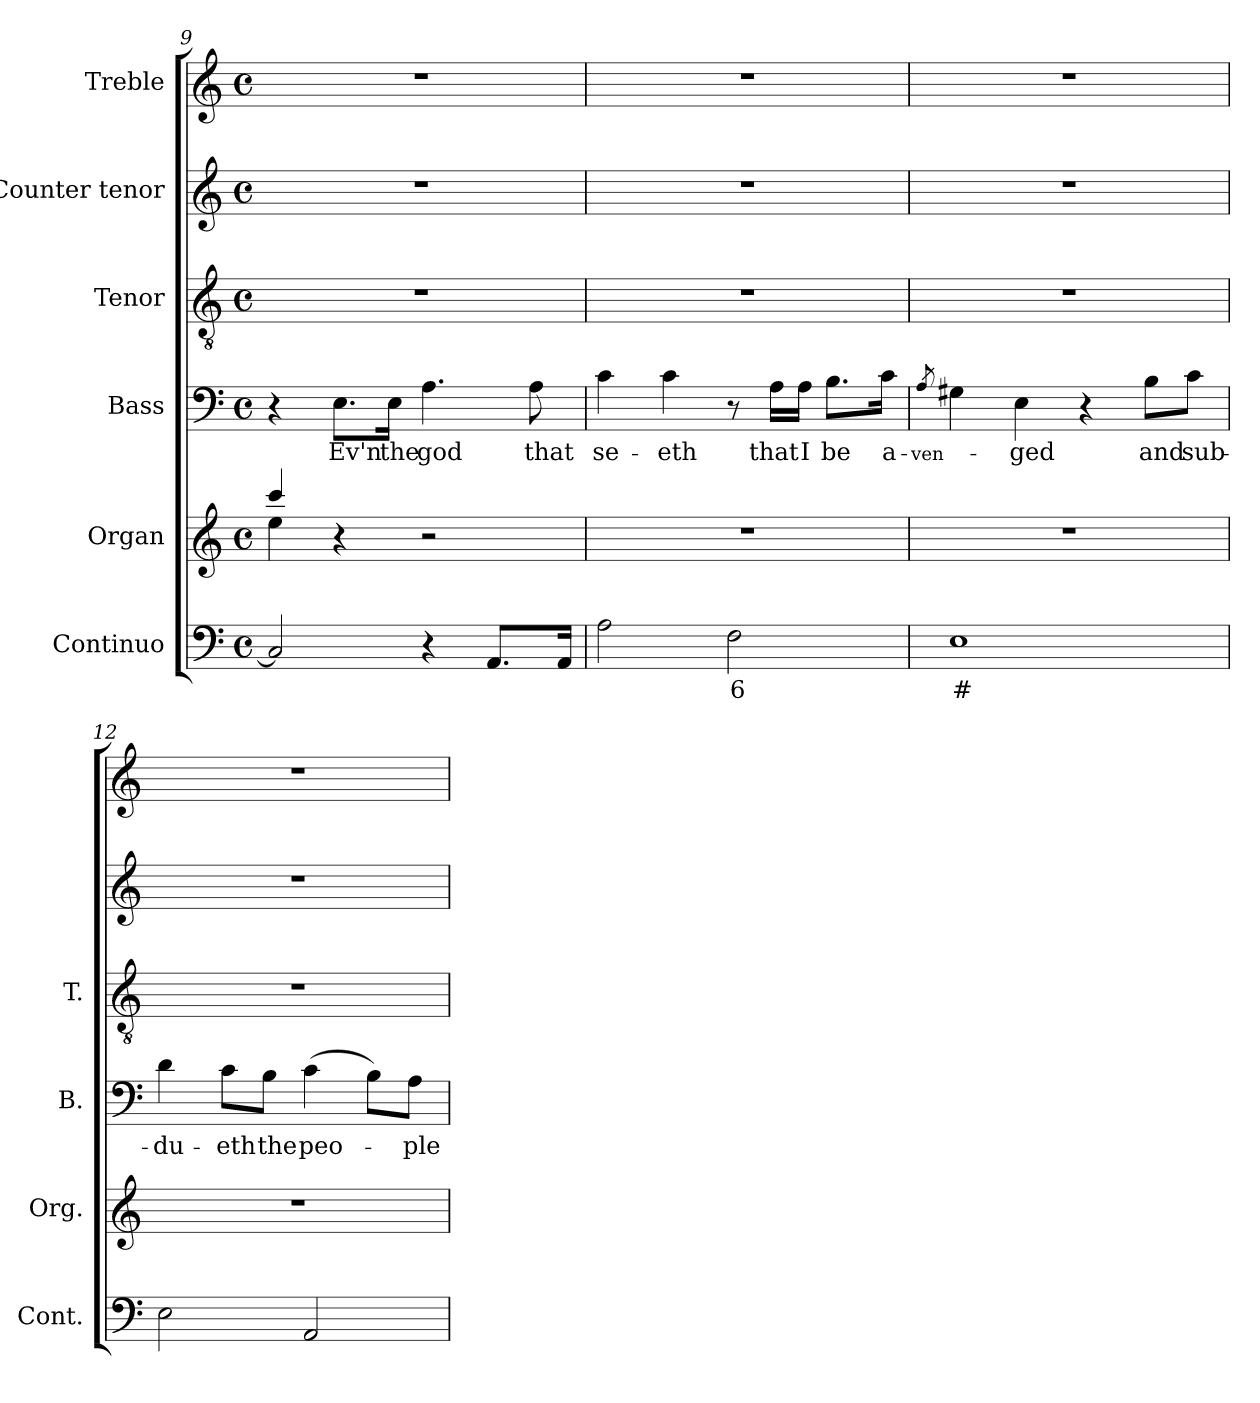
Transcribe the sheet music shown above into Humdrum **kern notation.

**kern	**text	**kern	**kern	**text	**kern	**kern	**kern
*part6	*part6	*part5	*part4	*part4	*part3	*part2	*part1
*staff6	*staff6	*staff5	*staff4	*staff4	*staff3	*staff2	*staff1
*I"Continuo	*	*I"Organ	*I"Bass	*	*I"Tenor	*I"Counter tenor	*I"Treble
*I'Cont.	*	*I'Org.	*I'B.	*	*I'T.	*	*
*clefF4	*	*clefG2	*clefF4	*	*clefGv2	*clefG2	*clefG2
*	*	*	*	*	*ITrd7c12	*	*
*k[]	*	*k[]	*k[]	*	*k[]	*k[]	*k[]
*C:	*	*C:	*C:	*	*C:	*C:	*C:
*M4/4	*	*M4/4	*M4/4	*	*M4/4	*M4/4	*M4/4
*met(c)	*	*met(c)	*met(c)	*	*met(c)	*met(c)	*met(c)
=9	=9	=9	=9	=9	=9	=9	=9
*	*	*^	*	*	*	*	*
2Ci/]	.	4ccci/	4eei\	4r	.	1r	1r	1r
!	!	!	!	!	!LO:LY:b:color=#000000	!	!	!
.	.	4r	4ryy	8.Ei\L	Ev'n	.	.	.
!	!	!	!	!	!LO:LY:b:color=#000000	!	!	!
.	.	.	.	16Ei\Jk	the	.	.	.
!	!	!	!	!	!LO:LY:b:color=#000000	!	!	!
4r	.	2r	2ryy	4.Ai\	god	.	.	.
8.AAi/L	.	.	.	.	.	.	.	.
!	!	!	!	!	!LO:LY:b:color=#000000	!	!	!
.	.	.	.	8Ai\	that	.	.	.
16AAi/Jk	.	.	.	.	.	.	.	.
*	*	*v	*v	*	*	*	*	*
=10	=10	=10	=10	=10	=10	=10	=10
!	!	!	!	!LO:LY:b:color=#000000	!	!	!
2Ai\	.	1r	4ci\	se-	1r	1r	1r
!	!	!	!	!LO:LY:b:color=#000000	!	!	!
.	.	.	4ci\	-eth	.	.	.
!	!LO:LY:b:color=#000000	!	!	!	!	!	!
2Fi\	6	.	8r	.	.	.	.
!	!	!	!	!LO:LY:b:color=#000000	!	!	!
.	.	.	16Ai\LL	that	.	.	.
!	!	!	!	!LO:LY:b:color=#000000	!	!	!
.	.	.	16Ai\JJ	I	.	.	.
!	!	!	!	!LO:LY:b:color=#000000	!	!	!
.	.	.	8.Bi\L	be	.	.	.
!	!	!	!	!LO:LY:b:color=#000000	!	!	!
.	.	.	16ci\Jk	a-	.	.	.
=11	=11	=11	=11	=11	=11	=11	=11
!	!	!	!	!LO:LY:b:color=#000000	!	!	!
.	.	.	8qAi/	-ven-	.	.	.
!	!LO:LY:b:color=#000000	!	!	!	!	!	!
1Ei	#	1r	4G#Xi\	.	1r	1r	1r
!	!	!	!	!LO:LY:b:color=#000000	!	!	!
.	.	.	4Ei\	-ged	.	.	.
.	.	.	4r	.	.	.	.
!	!	!	!	!LO:LY:b:color=#000000	!	!	!
.	.	.	8Bi\L	and	.	.	.
!	!	!	!	!LO:LY:b:color=#000000	!	!	!
.	.	.	8ci\J	sub-	.	.	.
=12	=12	=12	=12	=12	=12	=12	=12
!	!	!	!	!LO:LY:b:color=#000000	!	!	!
2Ei\	.	1r	4di\	-du-	1r	1r	1r
!	!	!	!	!LO:LY:b:color=#000000	!	!	!
.	.	.	8ci\L	-eth	.	.	.
!	!	!	!	!LO:LY:b:color=#000000	!	!	!
.	.	.	8Bi\J	the	.	.	.
!	!	!	!	!LO:LY:b:color=#000000	!	!	!
2AAi/	.	.	(4ci\	peo-	.	.	.
.	.	.	8Bi\L)	.	.	.	.
!	!	!	!	!LO:LY:b:color=#000000	!	!	!
.	.	.	8Ai\J	-ple	.	.	.
=	=	=	=	=	=	=	=
*-	*-	*-	*-	*-	*-	*-	*-
